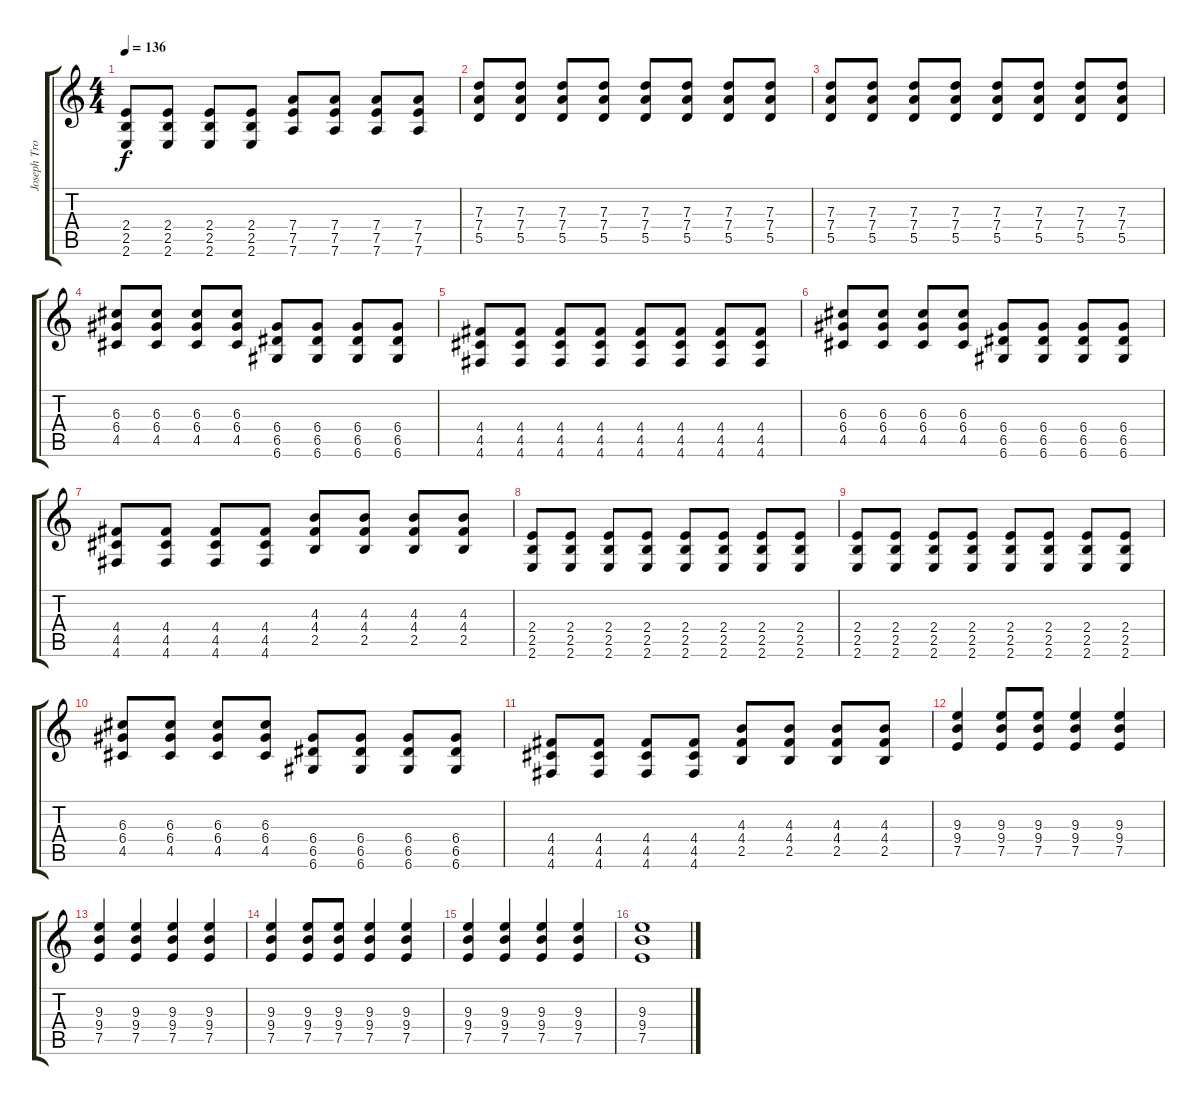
\track ("Joseph Trohman (Lead Guitar)" "Joseph Tro") {instrument overdrivenguitar}
\staff {score tabs}
\tuning (E4 B3 G3 D3 A2 D2) {hide}
\ts (4 4)
\tempo 136
\clef g2
\ks c
(2.4 2.5 2.6).8{dy f} (2.4 2.5 2.6).8 (2.4 2.5 2.6).8 (2.4 2.5 2.6).8 (7.4 7.5 7.6).8 (7.4 7.5 7.6).8 (7.4 7.5 7.6).8 (7.4 7.5 7.6).8 |
(7.3 7.4 5.5).8 (7.3 7.4 5.5).8 (7.3 7.4 5.5).8 (7.3 7.4 5.5).8 (7.3 7.4 5.5).8 (7.3 7.4 5.5).8 (7.3 7.4 5.5).8 (7.3 7.4 5.5).8 |
(7.3 7.4 5.5).8 (7.3 7.4 5.5).8 (7.3 7.4 5.5).8 (7.3 7.4 5.5).8 (7.3 7.4 5.5).8 (7.3 7.4 5.5).8 (7.3 7.4 5.5).8 (7.3 7.4 5.5).8 |
(6.3 6.4 4.5).8 (6.3 6.4 4.5).8 (6.3 6.4 4.5).8 (6.3 6.4 4.5).8 (6.4 6.5 6.6).8 (6.4 6.5 6.6).8 (6.4 6.5 6.6).8 (6.4 6.5 6.6).8 |
(4.4 4.5 4.6).8 (4.4 4.5 4.6).8 (4.4 4.5 4.6).8 (4.4 4.5 4.6).8 (4.4 4.5 4.6).8 (4.4 4.5 4.6).8 (4.4 4.5 4.6).8 (4.4 4.5 4.6).8 |
(6.3 6.4 4.5).8 (6.3 6.4 4.5).8 (6.3 6.4 4.5).8 (6.3 6.4 4.5).8 (6.4 6.5 6.6).8 (6.4 6.5 6.6).8 (6.4 6.5 6.6).8 (6.4 6.5 6.6).8 |
(4.4 4.5 4.6).8 (4.4 4.5 4.6).8 (4.4 4.5 4.6).8 (4.4 4.5 4.6).8 (4.3 4.4 2.5).8 (4.3 4.4 2.5).8 (4.3 4.4 2.5).8 (4.3 4.4 2.5).8 |
(2.4 2.5 2.6).8 (2.4 2.5 2.6).8 (2.4 2.5 2.6).8 (2.4 2.5 2.6).8 (2.4 2.5 2.6).8 (2.4 2.5 2.6).8 (2.4 2.5 2.6).8 (2.4 2.5 2.6).8 |
(2.4 2.5 2.6).8 (2.4 2.5 2.6).8 (2.4 2.5 2.6).8 (2.4 2.5 2.6).8 (2.4 2.5 2.6).8 (2.4 2.5 2.6).8 (2.4 2.5 2.6).8 (2.4 2.5 2.6).8 |
(6.3 6.4 4.5).8 (6.3 6.4 4.5).8 (6.3 6.4 4.5).8 (6.3 6.4 4.5).8 (6.4 6.5 6.6).8 (6.4 6.5 6.6).8 (6.4 6.5 6.6).8 (6.4 6.5 6.6).8 |
(4.4 4.5 4.6).8 (4.4 4.5 4.6).8 (4.4 4.5 4.6).8 (4.4 4.5 4.6).8 (4.3 4.4 2.5).8 (4.3 4.4 2.5).8 (4.3 4.4 2.5).8 (4.3 4.4 2.5).8 |
(9.3 9.4 7.5).4 (9.3 9.4 7.5).8 (9.3 9.4 7.5).8 (9.3 9.4 7.5).4 (9.3 9.4 7.5).4 |
(9.3 9.4 7.5).4 (9.3 9.4 7.5).4 (9.3 9.4 7.5).4 (9.3 9.4 7.5).4 |
(9.3 9.4 7.5).4 (9.3 9.4 7.5).8 (9.3 9.4 7.5).8 (9.3 9.4 7.5).4 (9.3 9.4 7.5).4 |
(9.3 9.4 7.5).4 (9.3 9.4 7.5).4 (9.3 9.4 7.5).4 (9.3 9.4 7.5).4 |
(9.3 9.4 7.5).1
